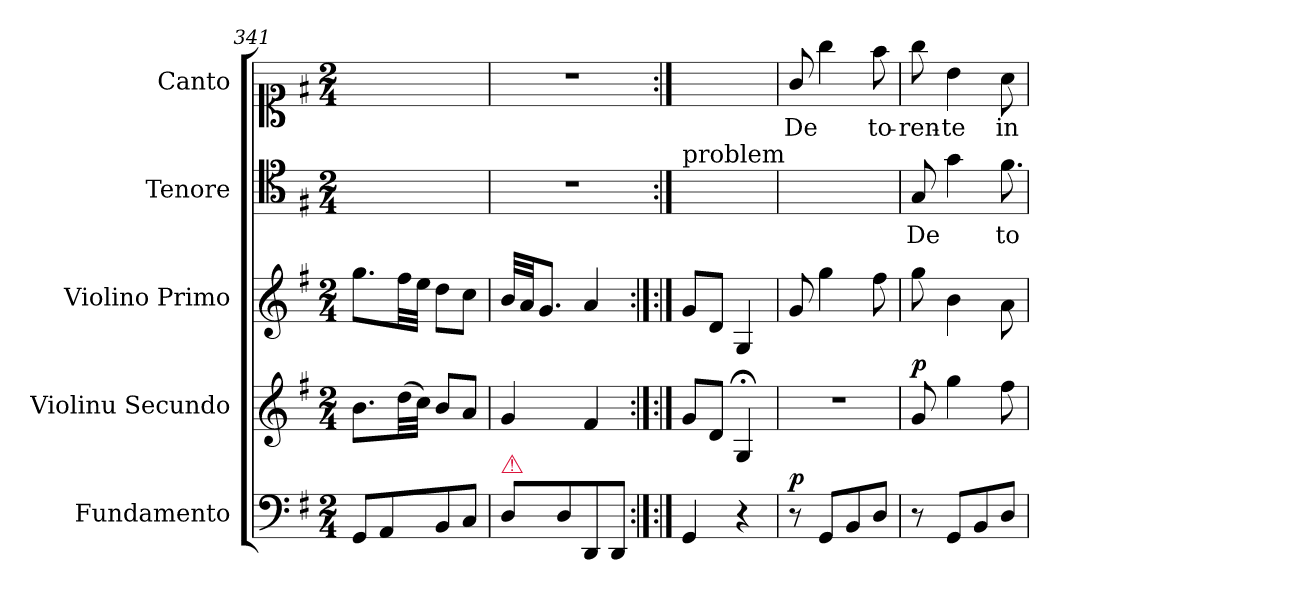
**kern	**dynam	**kern	**dynam	**kern	**dynam	**kern	**text	**kern	**text
*part5	*part5	*part4	*part4	*part3	*part3	*part2	*part2	*part1	*part1
*staff5	*staff5	*staff4	*staff4	*staff3	*staff3	*staff2	*staff2	*staff1	*staff1
*I"Fundamento	*	*I"Violinu Secundo	*	*I"Violino Primo	*	*I"Tenore	*	*I"Canto	*
*	*	*I'vl 2	*	*I'vl 1	*	*I'T	*	*	*
*clefF4	*	*clefG2	*	*clefG2	*	*clefC4	*	*clefC1	*
*k[f#]	*	*k[f#]	*	*k[f#]	*	*k[f#]	*	*k[f#]	*
*G:	*	*G:	*	*G:	*	*G:	*	*G:	*
*M2/4	*	*M2/4	*	*M2/4	*	*M2/4	*	*M2/4	*
=341	=341	=341	=341	=341	=341	=341	=341	=341	=341
8GG/L	.	8.b\L	.	8.gg\L	.	2ryy	.	2ryy	.
8AA/	.	.	.	.	.	.	.	.	.
.	.	(32dd\LL	.	32ff#\LL	.	.	.	.	.
.	.	32cc\JJJ)	.	32ee\JJJ	.	.	.	.	.
8BB/	.	8b/L	.	8dd\L	.	.	.	.	.
8C/J	.	8a/J	.	8cc\J	.	.	.	.	.
=342	=342	=342	=342	=342	=342	=342	=342	=342	=342
!LO:TX:a:color=crimson:t=⚠	!	!	!	!	!	!	!	!	!
!	!	!	!	!	!	!LO:N:vis=0	!	!LO:N:vis=0	!
8D\L	.	4g/	.	32b/LLL	.	2r	.	2r	.
.	.	.	.	32a/JJ	.	.	.	.	.
.	.	.	.	8.g/J	.	.	.	.	.
8D\	.	.	.	.	.	.	.	.	.
8DD/	.	4f#/	.	4a/	.	.	.	.	.
8DD/J	.	.	.	.	.	.	.	.	.
=343:|!	=343:|!	=343:|!	=343:|!	=343:|!	=343:|!	=343	=343:|!	=343:|!	=343:|!
!	!	!	!	!	!	!LO:TX:a:t=problem	!	!	!
4GG/	.	8g/L	.	8g/L	.	2ryy	.	2ryy	.
.	.	8d/J	.	8d/J	.	.	.	.	.
4r	.	4G;<;/	.	4G/	.	.	.	.	.
=344	=344	=344	=344	=344	=344	=344	=344	=344	=344
!	!LO:DY:a	!	!	!	!LO:DY:a	!	!	!	!
8r	p	2r	.	8g/	pia	2ryy	.	8g/	De
8GG/L	.	.	.	4gg\	.	.	.	4gg\	.
8BB/	.	.	.	.	.	.	.	.	.
8D/J	.	.	.	8ff#\	.	.	.	8ff#\	to-
=345	=345	=345	=345	=345	=345	=345	=345	=345	=345
!	!	!	!LO:DY:a	!	!	!	!	!	!
8r	.	8g/	p	8gg\	.	8G/	De	8gg\	-ren-
8GG/L	.	4gg\	.	4b\	.	4g\	.	4b\	-te
8BB/	.	.	.	.	.	.	.	.	.
!	!	!	!	!	!	!LO:N:vis=8.	!	!	!
8D/J	.	8ff#\	.	8a\	.	8f#\	to-	8a\	in
=	=	=	=	=	=	=	=	=	=
*-	*-	*-	*-	*-	*-	*-	*-	*-	*-
